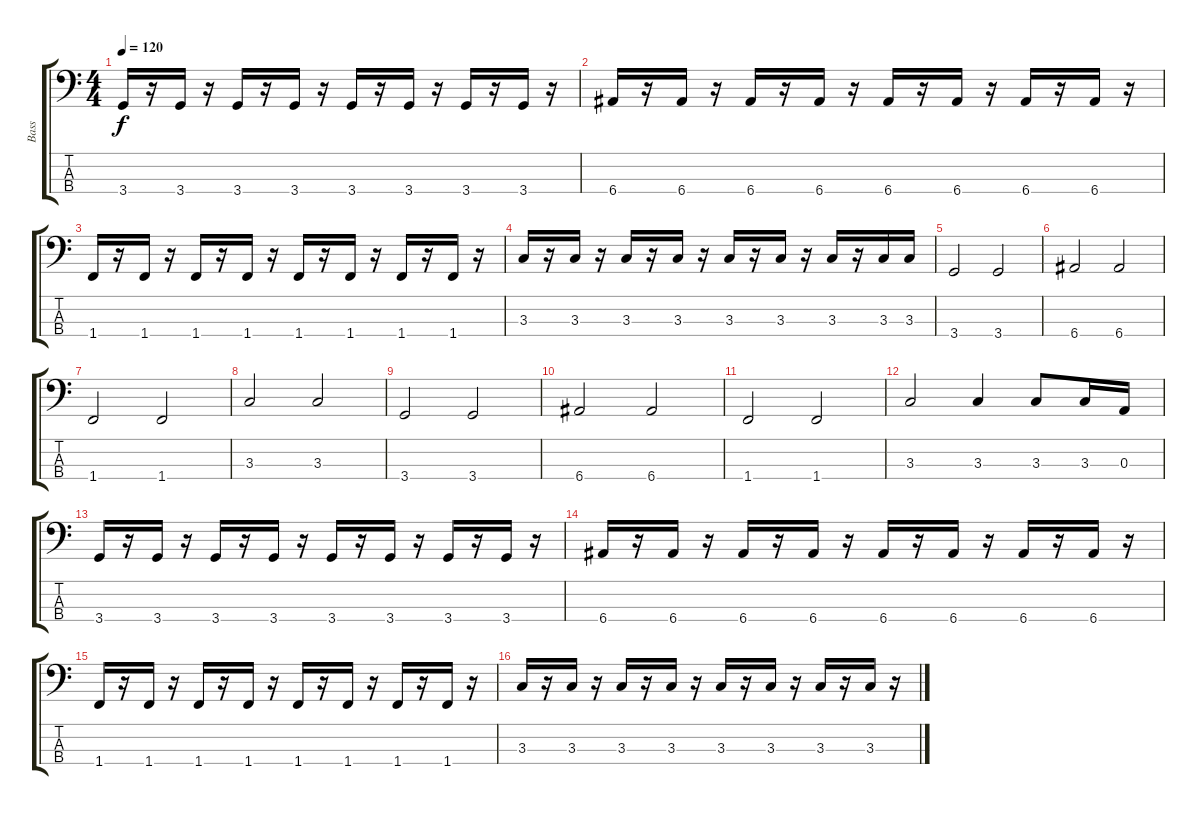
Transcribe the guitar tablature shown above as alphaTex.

\track ("Bass" "Bass") {instrument electricbassfinger}
\staff {score tabs}
\tuning (G2 D2 A1 E1) {hide}
\ts (4 4)
\tempo 120
\clef f4
\ks c
3.4.16{dy f} r.16 3.4.16 r.16 3.4.16 r.16 3.4.16 r.16 3.4.16 r.16 3.4.16 r.16 3.4.16 r.16 3.4.16 r.16 |
6.4.16 r.16 6.4.16 r.16 6.4.16 r.16 6.4.16 r.16 6.4.16 r.16 6.4.16 r.16 6.4.16 r.16 6.4.16 r.16 |
1.4.16 r.16 1.4.16 r.16 1.4.16 r.16 1.4.16 r.16 1.4.16 r.16 1.4.16 r.16 1.4.16 r.16 1.4.16 r.16 |
3.3.16 r.16 3.3.16 r.16 3.3.16 r.16 3.3.16 r.16 3.3.16 r.16 3.3.16 r.16 3.3.16 r.16 3.3.16 3.3.16 |
3.4.2 3.4.2 |
6.4.2 6.4.2 |
1.4.2 1.4.2 |
3.3.2 3.3.2 |
3.4.2 3.4.2 |
6.4.2 6.4.2 |
1.4.2 1.4.2 |
3.3.2 3.3.4 3.3.8 3.3.16 0.3.16 |
3.4.16 r.16 3.4.16 r.16 3.4.16 r.16 3.4.16 r.16 3.4.16 r.16 3.4.16 r.16 3.4.16 r.16 3.4.16 r.16 |
6.4.16 r.16 6.4.16 r.16 6.4.16 r.16 6.4.16 r.16 6.4.16 r.16 6.4.16 r.16 6.4.16 r.16 6.4.16 r.16 |
1.4.16 r.16 1.4.16 r.16 1.4.16 r.16 1.4.16 r.16 1.4.16 r.16 1.4.16 r.16 1.4.16 r.16 1.4.16 r.16 |
3.3.16 r.16 3.3.16 r.16 3.3.16 r.16 3.3.16 r.16 3.3.16 r.16 3.3.16 r.16 3.3.16 r.16 3.3.16 r.16
